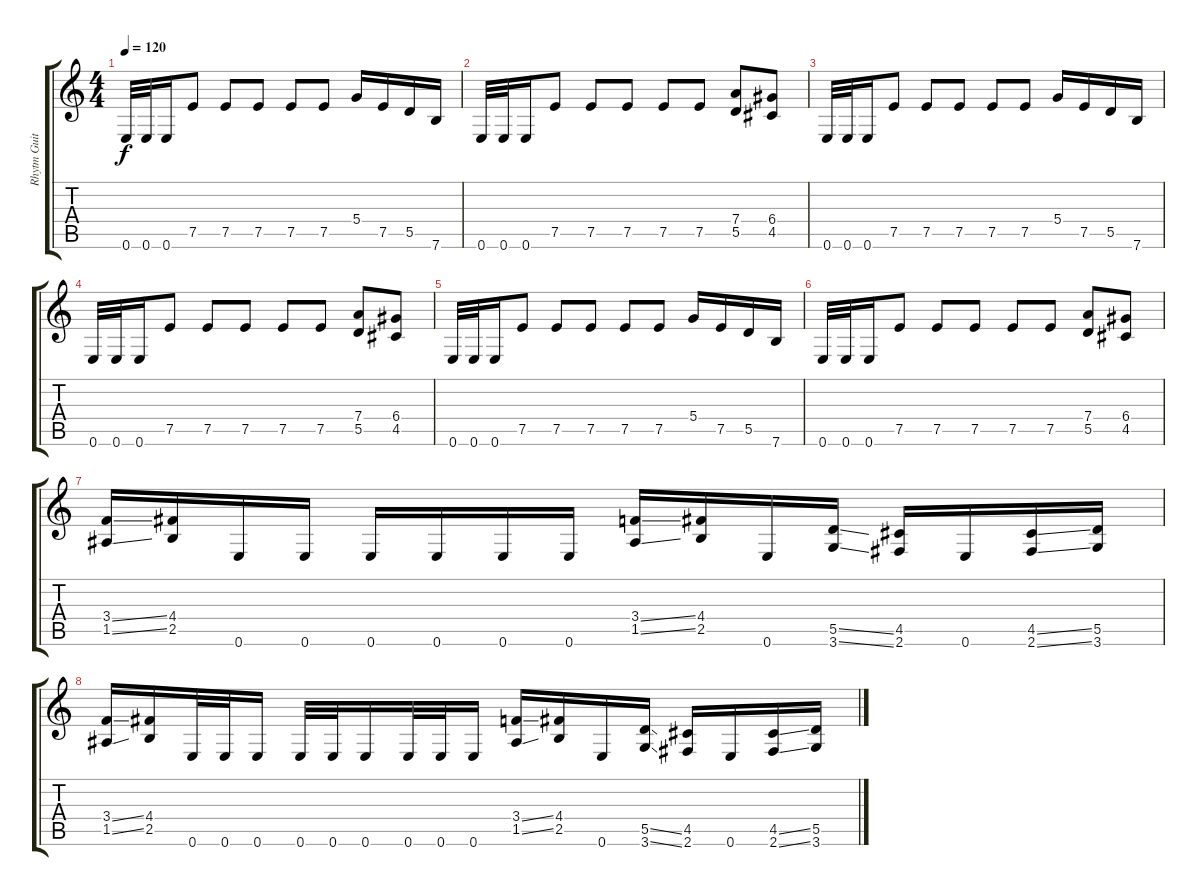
\track ("Rhytm Guitar" "Rhytm Guit") {instrument distortionguitar}
\staff {score tabs}
\tuning (E4 B3 G3 D3 A2 E2) {hide}
\ts (4 4)
\tempo 120
\clef g2
\ks c
0.6.32{dy f} 0.6.32 0.6.16 7.5.8 7.5.8 7.5.8 7.5.8 7.5.8 5.4.16 7.5.16 5.5.16 7.6.16 |
0.6.32 0.6.32 0.6.16 7.5.8 7.5.8 7.5.8 7.5.8 7.5.8 (7.4 5.5).8 (6.4 4.5).8 |
0.6.32 0.6.32 0.6.16 7.5.8 7.5.8 7.5.8 7.5.8 7.5.8 5.4.16 7.5.16 5.5.16 7.6.16 |
0.6.32 0.6.32 0.6.16 7.5.8 7.5.8 7.5.8 7.5.8 7.5.8 (7.4 5.5).8 (6.4 4.5).8 |
0.6.32 0.6.32 0.6.16 7.5.8 7.5.8 7.5.8 7.5.8 7.5.8 5.4.16 7.5.16 5.5.16 7.6.16 |
0.6.32 0.6.32 0.6.16 7.5.8 7.5.8 7.5.8 7.5.8 7.5.8 (7.4 5.5).8 (6.4 4.5).8 |
(3.4{ss} 1.5{ss}).16 (4.4 2.5).16 0.6.16 0.6.16 0.6.16 0.6.16 0.6.16 0.6.16 (3.4{ss} 1.5{ss}).16 (4.4 2.5).16 0.6.16 (5.5{ss} 3.6{ss}).16 (4.5 2.6).16 0.6.16 (4.5{ss} 2.6{ss}).16 (5.5 3.6).16 |
(3.4{ss} 1.5{ss}).16 (4.4 2.5).16 0.6.32 0.6.32 0.6.16 0.6.32 0.6.32 0.6.16 0.6.32 0.6.32 0.6.16 (3.4{ss} 1.5{ss}).16 (4.4 2.5).16 0.6.16 (5.5{ss} 3.6{ss}).16 (4.5 2.6).16 0.6.16 (4.5{ss} 2.6{ss}).16 (5.5 3.6).16
